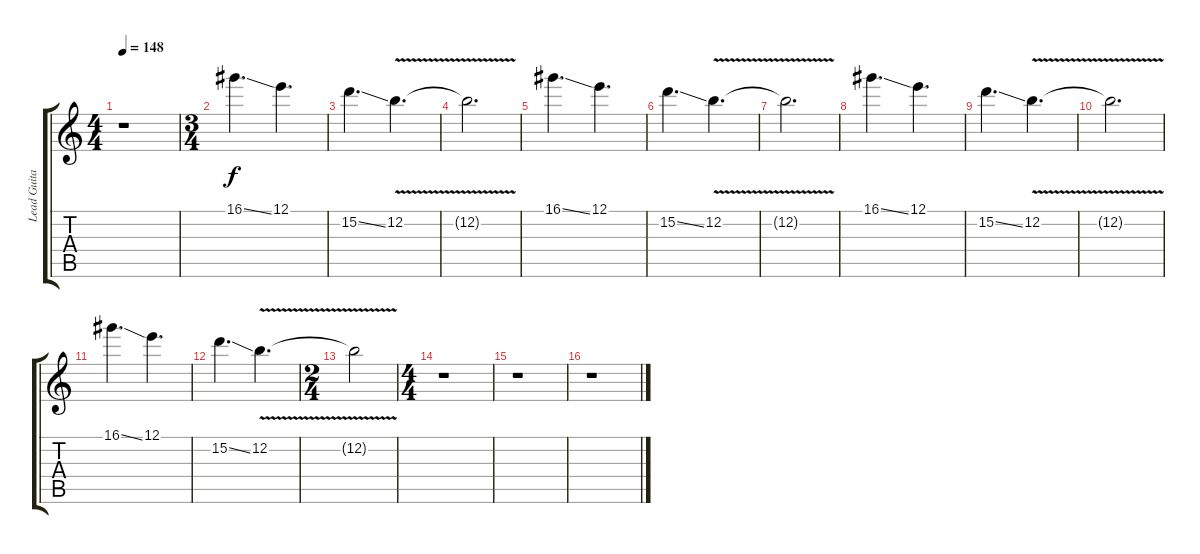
\track ("Lead Guitar 3" "Lead Guita") {instrument overdrivenguitar}
\staff {score tabs}
\tuning (E4 B3 G3 D3 A2 E2) {hide}
\ts (4 4)
\tempo 148
\clef g2
\ks c
r.1{dy f} |
\ts (3 4)
16.1{ss}.4{d volume 10} 12.1.4{d} |
15.2{ss}.4{d} 12.2{v}.4{d} |
12.2{t}.2{d} |
16.1{ss}.4{d} 12.1.4{d} |
15.2{ss}.4{d} 12.2{v}.4{d} |
12.2{t}.2{d} |
16.1{ss}.4{d} 12.1.4{d} |
15.2{ss}.4{d} 12.2{v}.4{d} |
12.2{t}.2{d} |
16.1{ss}.4{d} 12.1.4{d} |
15.2{ss}.4{d} 12.2{v}.4{d volume 0} |
\ts (2 4)
12.2{t}.2 |
\ts (4 4)
r.1 |
r.1 |
r.1
